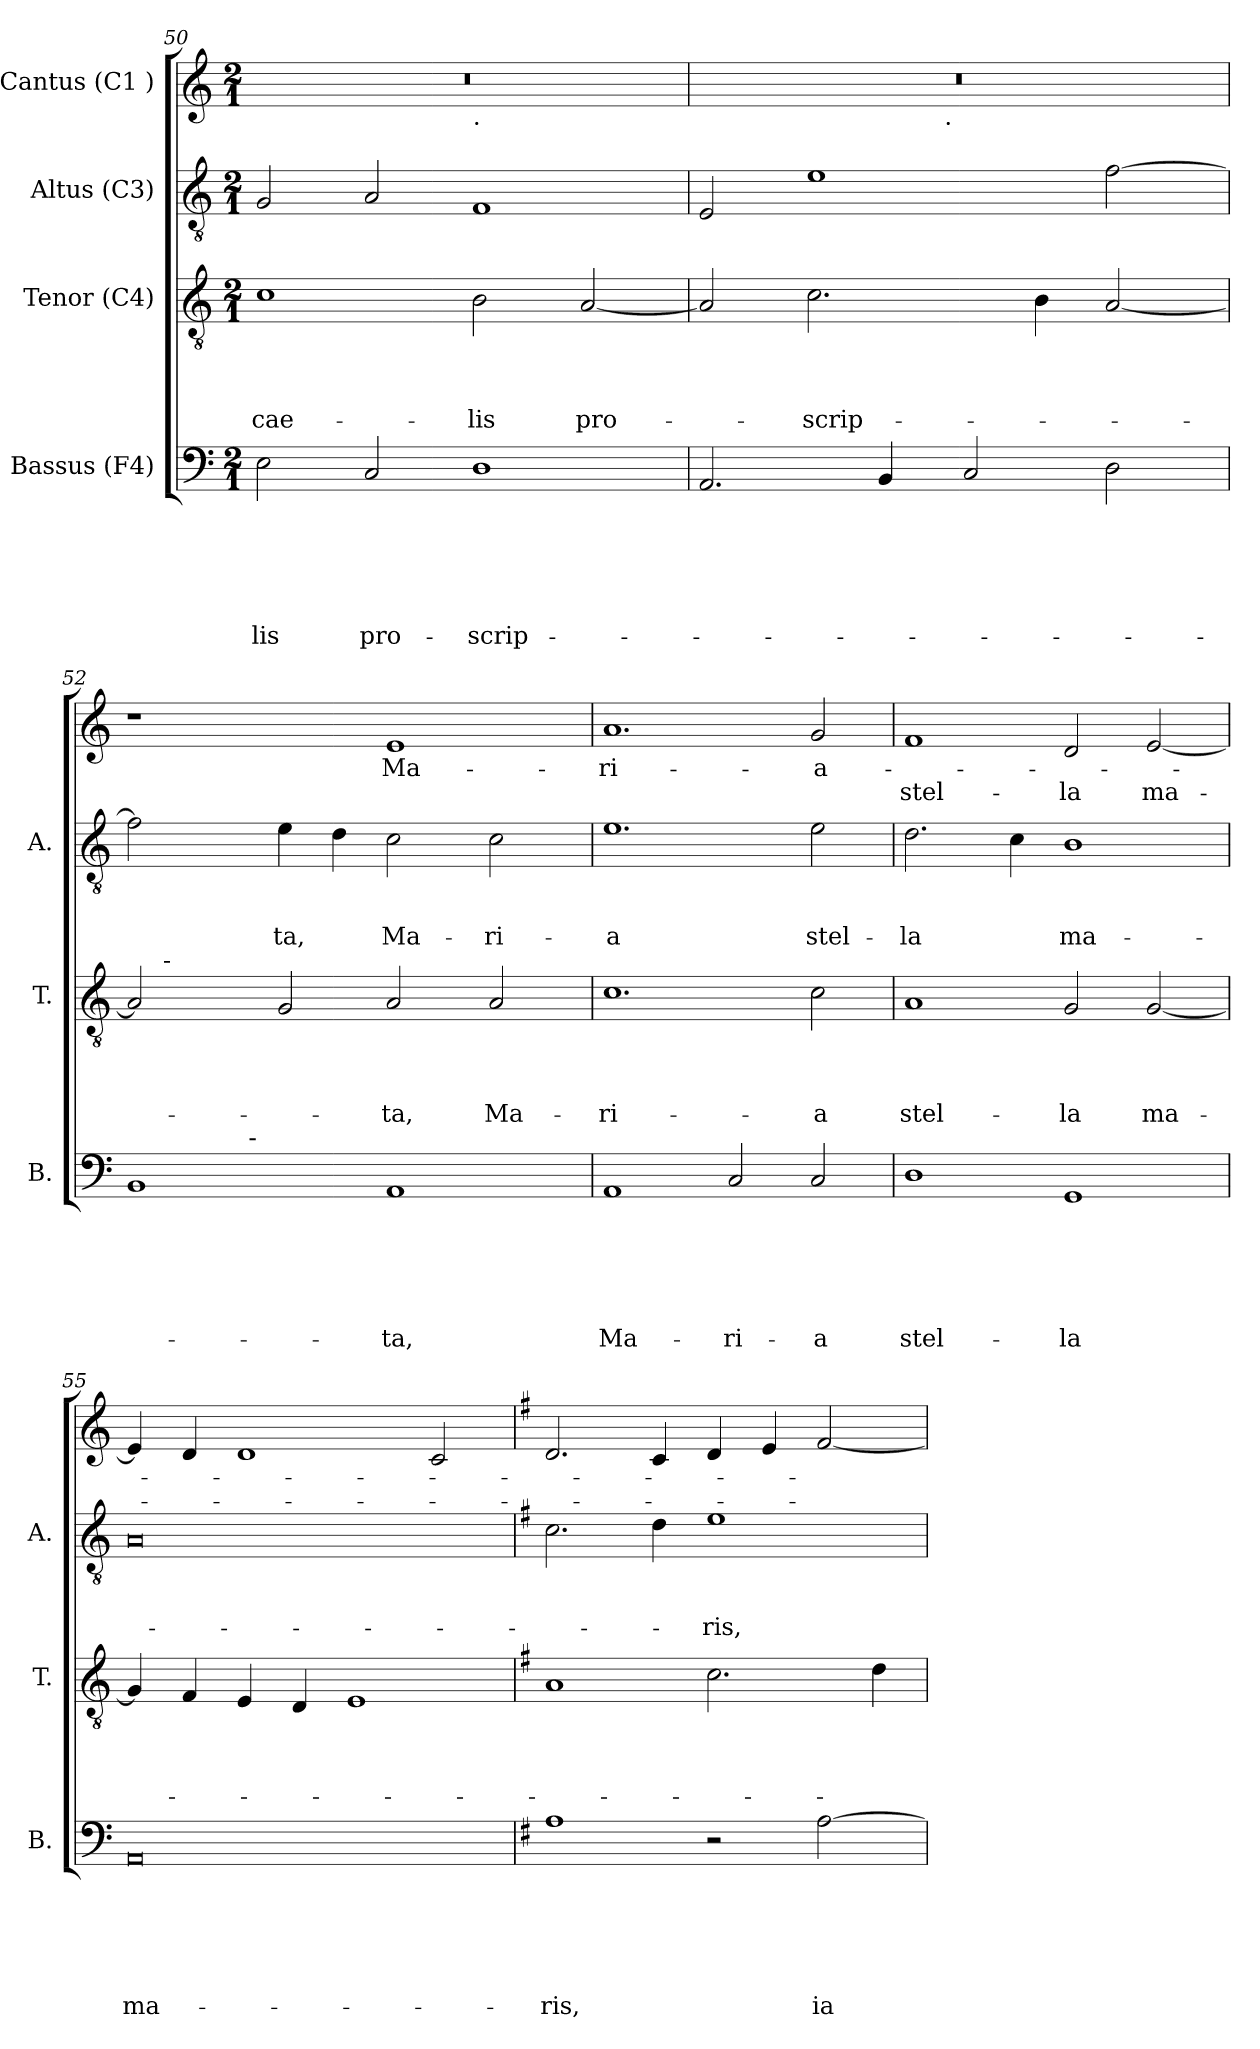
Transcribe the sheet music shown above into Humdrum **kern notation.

**kern	**text	**text	**text	**text	**text	**text	**kern	**text	**text	**text	**text	**kern	**text	**text	**text	**kern	**text	**text
*part4	*part4	*part4	*part4	*part4	*part4	*part4	*part3	*part3	*part3	*part3	*part3	*part2	*part2	*part2	*part2	*part1	*part1	*part1
*staff4	*staff4	*staff4	*staff4	*staff4	*staff4	*staff4	*staff3	*staff3	*staff3	*staff3	*staff3	*staff2	*staff2	*staff2	*staff2	*staff1	*staff1	*staff1
*I"Bassus (F4)	*	*	*	*	*	*	*I"Tenor (C4)	*	*	*	*	*I"Altus (C3)	*	*	*	*I"Cantus (C1 )	*	*
*I'B.	*	*	*	*	*	*	*I'T.	*	*	*	*	*I'A.	*	*	*	*	*	*
*clefF4	*	*	*	*	*	*	*clefGv2	*	*	*	*	*clefGv2	*	*	*	*clefG2	*	*
*k[]	*	*	*	*	*	*	*k[]	*	*	*	*	*k[]	*	*	*	*k[]	*	*
*C:	*	*	*	*	*	*	*C:	*	*	*	*	*C:	*	*	*	*C:	*	*
*M2/1	*	*	*	*	*	*	*M2/1	*	*	*	*	*M2/1	*	*	*	*M2/1	*	*
=50	=50	=50	=50	=50	=50	=50	=50	=50	=50	=50	=50	=50	=50	=50	=50	=50	=50	=50
!	!	!	!	!	!	!LO:LY:b	!	!	!	!	!LO:LY:b	!	!	!	!	!	!	!
*	*	*	*	*	*	*	*	*	*	*	*	*	*	*	*	*^	*	*
2E\	.	.	.	.	.	-lis	1c	.	.	.	cae-	2G/	.	.	.	0r	1ryy	.	.
!	!	!	!	!	!	!LO:LY:b	!	!	!	!	!	!	!	!	!	!	!	!	!
2C/	.	.	.	.	.	pro-	.	.	.	.	.	2A/	.	.	.	.	.	.	.
!	!	!	!	!	!	!	!	!	!	!	!	!	!	!	!	!	!LO:TX:b:t=.	!	!
!	!	!	!	!	!	!LO:LY:b	!	!	!	!	!LO:LY:b	!	!	!	!	!	!	!	!
1D	.	.	.	.	.	-scrip-	2B\	.	.	.	-lis	1F	.	.	.	.	1ryy	.	.
!	!	!	!	!	!	!	!	!	!	!	!LO:LY:b	!	!	!	!	!	!	!	!
.	.	.	.	.	.	.	[<2A/	.	.	.	pro-	.	.	.	.	.	.	.	.
=51	=51	=51	=51	=51	=51	=51	=51	=51	=51	=51	=51	=51	=51	=51	=51	=51	=51	=51	=51
2.AA/	.	.	.	.	.	.	2A/]	.	.	.	.	2E/	.	.	.	0r	2ryy	.	.
!	!	!	!	!	!	!	!	!	!	!	!LO:LY:b	!	!	!	!	!	!	!	!
.	.	.	.	.	.	.	2.c\	.	.	.	-scrip-	1e	.	.	.	.	4...ryy	.	.
4BB/	.	.	.	.	.	.	.	.	.	.	.	.	.	.	.	.	.	.	.
!	!	!	!	!	!	!	!	!	!	!	!	!	!	!	!	!	!LO:TX:b:t=.	!	!
.	.	.	.	.	.	.	.	.	.	.	.	.	.	.	.	.	1ryy	.	.
2C/	.	.	.	.	.	.	.	.	.	.	.	.	.	.	.	.	.	.	.
.	.	.	.	.	.	.	4B\	.	.	.	.	.	.	.	.	.	.	.	.
2D\	.	.	.	.	.	.	[<2A/	.	.	.	.	[<2f\	.	.	.	.	.	.	.
.	.	.	.	.	.	.	.	.	.	.	.	.	.	.	.	.	32ryy	.	.
*	*	*	*	*	*	*	*	*	*	*	*	*	*	*	*	*v	*v	*	*
!!LO:LB:g=z
=52	=52	=52	=52	=52	=52	=52	=52	=52	=52	=52	=52	=52	=52	=52	=52	=52	=52	=52
*^	*	*	*	*	*	*	*^	*	*	*	*	*	*	*	*	*	*	*
1BB	4ryy	.	.	.	.	.	.	2A/]	8ryy	.	.	.	.	2f\]	.	.	.	1r	.	.
!	!	!	!	!	!	!	!	!	!LO:TX:a:t=-	!	!	!	!	!	!	!	!	!	!	!
.	.	.	.	.	.	.	.	.	1...ryy	.	.	.	.	.	.	.	.	.	.	.
.	8ryy	.	.	.	.	.	.	.	.	.	.	.	.	.	.	.	.	.	.	.
.	32ryy	.	.	.	.	.	.	.	.	.	.	.	.	.	.	.	.	.	.	.
!	!LO:TX:a:t=-	!	!	!	!	!	!	!	!	!	!	!	!	!	!	!	!	!	!	!
.	1ryy	.	.	.	.	.	.	.	.	.	.	.	.	.	.	.	.	.	.	.
!	!	!	!	!	!	!	!	!	!	!	!	!	!	!	!	!	!LO:LY:b	!	!	!
.	.	.	.	.	.	.	.	2G/	.	.	.	.	.	4e\	.	.	-ta,	.	.	.
.	.	.	.	.	.	.	.	.	.	.	.	.	.	4d\	.	.	.	.	.	.
!	!	!	!	!	!	!	!LO:LY:b	!	!	!	!	!	!LO:LY:b	!	!	!	!LO:LY:b	!	!LO:LY:b	!
1AA	.	.	.	.	.	.	-ta,	2A/	.	.	.	.	-ta,	2c\	.	.	Ma-	1e	Ma-	.
.	2ryy	.	.	.	.	.	.	.	.	.	.	.	.	.	.	.	.	.	.	.
!	!	!	!	!	!	!	!	!	!	!	!	!	!LO:LY:b	!	!	!	!LO:LY:b	!	!	!
.	.	.	.	.	.	.	.	2A/	.	.	.	.	Ma-	2c\	.	.	-ri-	.	.	.
.	16.ryy	.	.	.	.	.	.	.	.	.	.	.	.	.	.	.	.	.	.	.
=53	=53	=53	=53	=53	=53	=53	=53	=53	=53	=53	=53	=53	=53	=53	=53	=53	=53	=53	=53	=53
!	!	!	!	!	!	!	!LO:LY:b	!	!	!	!	!	!LO:LY:b	!	!	!	!LO:LY:b:rj	!	!LO:LY:b	!
*v	*v	*	*	*	*	*	*	*	*	*	*	*	*	*	*	*	*	*	*	*
*	*	*	*	*	*	*	*v	*v	*	*	*	*	*	*	*	*	*	*	*
1AA	.	.	.	.	.	Ma-	1.c	.	.	.	-ri-	1.e	.	.	-a	1.a	-ri-	.
!	!	!	!	!	!	!LO:LY:b	!	!	!	!	!	!	!	!	!	!	!	!
2C/	.	.	.	.	.	-ri-	.	.	.	.	.	.	.	.	.	.	.	.
!	!	!	!	!	!	!LO:LY:b	!	!	!	!	!LO:LY:b	!	!	!	!LO:LY:b	!	!LO:LY:b	!
2C/	.	.	.	.	.	-a	2c\	.	.	.	-a	2e\	.	.	stel-	2g/	-a-	.
=54	=54	=54	=54	=54	=54	=54	=54	=54	=54	=54	=54	=54	=54	=54	=54	=54	=54	=54
!	!	!	!	!	!	!LO:LY:b	!	!	!	!	!LO:LY:b	!	!	!	!LO:LY:b	!	!	!LO:LY:b
1D	.	.	.	.	.	stel-	1A	.	.	.	stel-	2.d\	.	.	-la	1f	.	-stel-
.	.	.	.	.	.	.	.	.	.	.	.	4c\	.	.	.	.	.	.
!	!	!	!	!	!	!LO:LY:b	!	!	!	!	!LO:LY:b	!	!	!	!LO:LY:b	!	!	!LO:LY:b
1GG	.	.	.	.	.	-la	2G/	.	.	.	-la	1B	.	.	ma-	2d/	.	-la
!	!	!	!	!	!	!	!	!	!	!	!LO:LY:b	!	!	!	!	!	!	!LO:LY:b
.	.	.	.	.	.	.	[<2G/	.	.	.	ma-	.	.	.	.	[<2e/	.	ma-
=55	=55	=55	=55	=55	=55	=55	=55	=55	=55	=55	=55	=55	=55	=55	=55	=55	=55	=55
!	!	!	!	!	!	!LO:LY:b:rj	!	!	!	!	!	!	!	!	!	!	!	!
0AA	.	.	.	.	.	ma-	4G/]	.	.	.	.	0A	.	.	.	4e/]	.	.
.	.	.	.	.	.	.	4F/	.	.	.	.	.	.	.	.	4d/	.	.
.	.	.	.	.	.	.	4E/	.	.	.	.	.	.	.	.	1d	.	.
.	.	.	.	.	.	.	4D/	.	.	.	.	.	.	.	.	.	.	.
.	.	.	.	.	.	.	1E	.	.	.	.	.	.	.	.	.	.	.
.	.	.	.	.	.	.	.	.	.	.	.	.	.	.	.	2c/	.	.
=56	=56	=56	=56	=56	=56	=56	=56	=56	=56	=56	=56	=56	=56	=56	=56	=56	=56	=56
*k[f#]	*	*	*	*	*	*	*k[f#]	*	*	*	*	*k[f#]	*	*	*	*k[f#]	*	*
*G:	*	*	*	*	*	*	*G:	*	*	*	*	*G:	*	*	*	*G:	*	*
!	!	!	!	!	!	!LO:LY:b	!	!	!	!	!	!	!	!	!	!	!	!
1A	.	.	.	.	.	-ris,	1A	.	.	.	.	2.c\	.	.	.	2.d/	.	.
.	.	.	.	.	.	.	.	.	.	.	.	4d\	.	.	.	4c/	.	.
!	!	!	!	!	!	!	!	!	!	!	!	!	!	!	!LO:LY:b	!	!	!
2r	.	.	.	.	.	.	2.c\	.	.	.	.	1e	.	.	-ris,	4d/	.	.
.	.	.	.	.	.	.	.	.	.	.	.	.	.	.	.	4e/	.	.
!	!	!	!	!	!	!LO:LY:b	!	!	!	!	!	!	!	!	!	!	!	!
[<2A\	.	.	.	.	.	ia-	.	.	.	.	.	.	.	.	.	[<2f#/	.	.
.	.	.	.	.	.	.	4d\	.	.	.	.	.	.	.	.	.	.	.
=	=	=	=	=	=	=	=	=	=	=	=	=	=	=	=	=	=	=
*-	*-	*-	*-	*-	*-	*-	*-	*-	*-	*-	*-	*-	*-	*-	*-	*-	*-	*-
